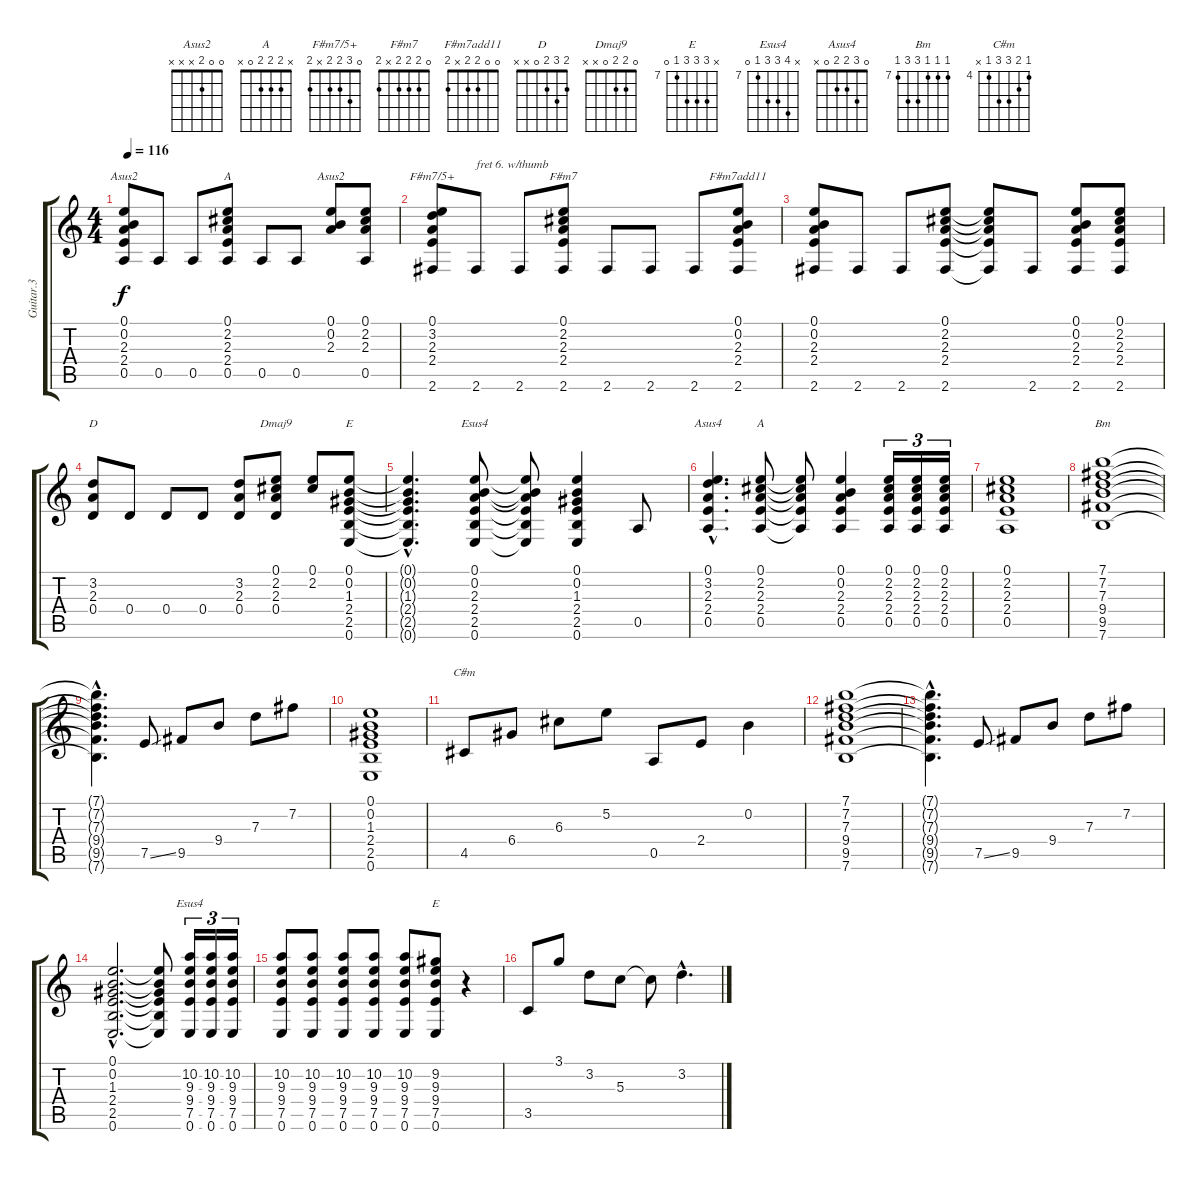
\track ("Guitar.3" "Guitar.3") {instrument acousticguitarsteel}
\staff {score tabs}
\tuning (E4 B3 G3 D3 A2 E2) {hide}
\chord ("Asus2" 0 0 2 2 0 x)
\chord ("A" 0 2 2 2 0 x)
\chord ("Asus2" 0 0 2 x x x)
\chord ("F#m7/5+" 0 3 2 2 x 2)
\chord ("F#m7" 0 2 2 2 x 2)
\chord ("F#m7add11" 0 0 2 2 x 2)
\chord ("D" 2 3 2 0 x x)
\chord ("Dmaj9" 0 2 2 0 x x)
\chord ("E" 0 0 1 2 2 0)
\chord ("Esus4" 0 0 2 2 2 0)
\chord ("Asus4" 0 3 2 2 0 x)
\chord ("A" x 2 2 2 0 x)
\chord ("Bm" 7 7 7 9 9 7) {firstfret 7}
\chord ("C#m" 4 5 6 6 4 x) {firstfret 4}
\chord ("Esus4" x 10 9 9 7 0) {firstfret 7}
\chord ("E" x 9 9 9 7 0) {firstfret 7}
\ts (4 4)
\tempo 116
\clef g2
\ks c
(0.1 0.2 2.3 2.4 0.5).8{ch "Asus2" dy f} 0.5.8 0.5.8 (0.1 2.2 2.3 2.4 0.5).8{ch "A"} 0.5.8 0.5.8 (0.1 0.2 2.3).8{ch "Asus2"} (0.1 2.2 2.3 0.5).8 |
(0.1 3.2 2.3 2.4 2.6).8{ch "F#m7/5+"} 2.6.8{txt "fret 6. w/thumb"} 2.6.8 (0.1 2.2 2.3 2.4 2.6).8{ch "F#m7"} 2.6.8 2.6.8 2.6.8 (0.1 0.2 2.3 2.4 2.6).8{ch "F#m7add11"} |
(0.1 0.2 2.3 2.4 2.6).8 2.6.8 2.6.8 (0.1 2.2 2.3 2.4 2.6).8 (0.1{t} 2.2{t} 2.3{t} 2.4{t} 2.6{t}).8 2.6.8 (0.1 0.2 2.3 2.4 2.6).8 (0.1 2.2 2.3 2.4 2.6).8 |
(3.2 2.3 0.4).8{ch "D"} 0.4.8 0.4.8 0.4.8 (3.2 2.3 0.4).8 (0.1 2.2 2.3 0.4).8{ch "Dmaj9"} (0.1 2.2).8 (0.1 0.2 1.3 2.4 2.5 0.6).8{ch "E"} |
(0.1{hac t} 0.2{hac t} 1.3{hac t} 2.4{hac t} 2.5{hac t} 0.6{hac t}).4{d} (0.1 0.2 2.3 2.4 2.5 0.6).8{ch "Esus4"} (0.1{t} 0.2{t} 2.3{t} 2.4{t} 2.5{t} 0.6{t}).8 (0.1 0.2 1.3 2.4 2.5 0.6).4 0.5.8 |
(0.1{hac} 3.2{hac} 2.3{hac} 2.4{hac} 0.5{hac}).4{d ch "Asus4"} (0.1 2.2 2.3 2.4 0.5).8{ch "A"} (0.1{t} 2.2{t} 2.3{t} 2.4{t} 0.5{t}).8 (0.1 0.2 2.3 2.4 0.5).4 (0.1 2.2 2.3 2.4 0.5).16{tu (3 2)} (0.1 2.2 2.3 2.4 0.5).16{tu (3 2)} (0.1 2.2 2.3 2.4 0.5).16{tu (3 2)} |
(0.1 2.2 2.3 2.4 0.5).1 |
(7.1 7.2 7.3 9.4 9.5 7.6).1{ch "Bm"} |
(7.1{hac t} 7.2{hac t} 7.3{hac t} 9.4{hac t} 9.5{hac t} 7.6{hac t}).4{d} 7.5{ss}.8 9.5.8 9.4.8 7.3.8 7.2.8 |
(0.1 0.2 1.3 2.4 2.5 0.6).1 |
4.5.8{ch "C#m"} 6.4.8 6.3.8 5.2.8 0.5.8 2.4.8 0.2.4 |
(7.1 7.2 7.3 9.4 9.5 7.6).1 |
(7.1{hac t} 7.2{hac t} 7.3{hac t} 9.4{hac t} 9.5{hac t} 7.6{hac t}).4{d} 7.5{ss}.8 9.5.8 9.4.8 7.3.8 7.2.8 |
(0.1{hac} 0.2{hac} 1.3{hac} 2.4{hac} 2.5{hac} 0.6{hac}).2{d} (0.1{t} 0.2{t} 1.3{t} 2.4{t} 2.5{t} 0.6{t}).8 (10.2 9.3 9.4 7.5 0.6).16{tu (3 2) ch "Esus4"} (10.2 9.3 9.4 7.5 0.6).16{tu (3 2)} (10.2 9.3 9.4 7.5 0.6).16{tu (3 2)} |
(10.2 9.3 9.4 7.5 0.6).8 (10.2 9.3 9.4 7.5 0.6).8 (10.2 9.3 9.4 7.5 0.6).8 (10.2 9.3 9.4 7.5 0.6).8 (10.2 9.3 9.4 7.5 0.6).8 (9.2 9.3 9.4 7.5 0.6).8{ch "E"} r.4 |
3.5.8 3.1.8 3.2.8 5.3.8 5.3{t}.8 3.2{hac}.4{d}
